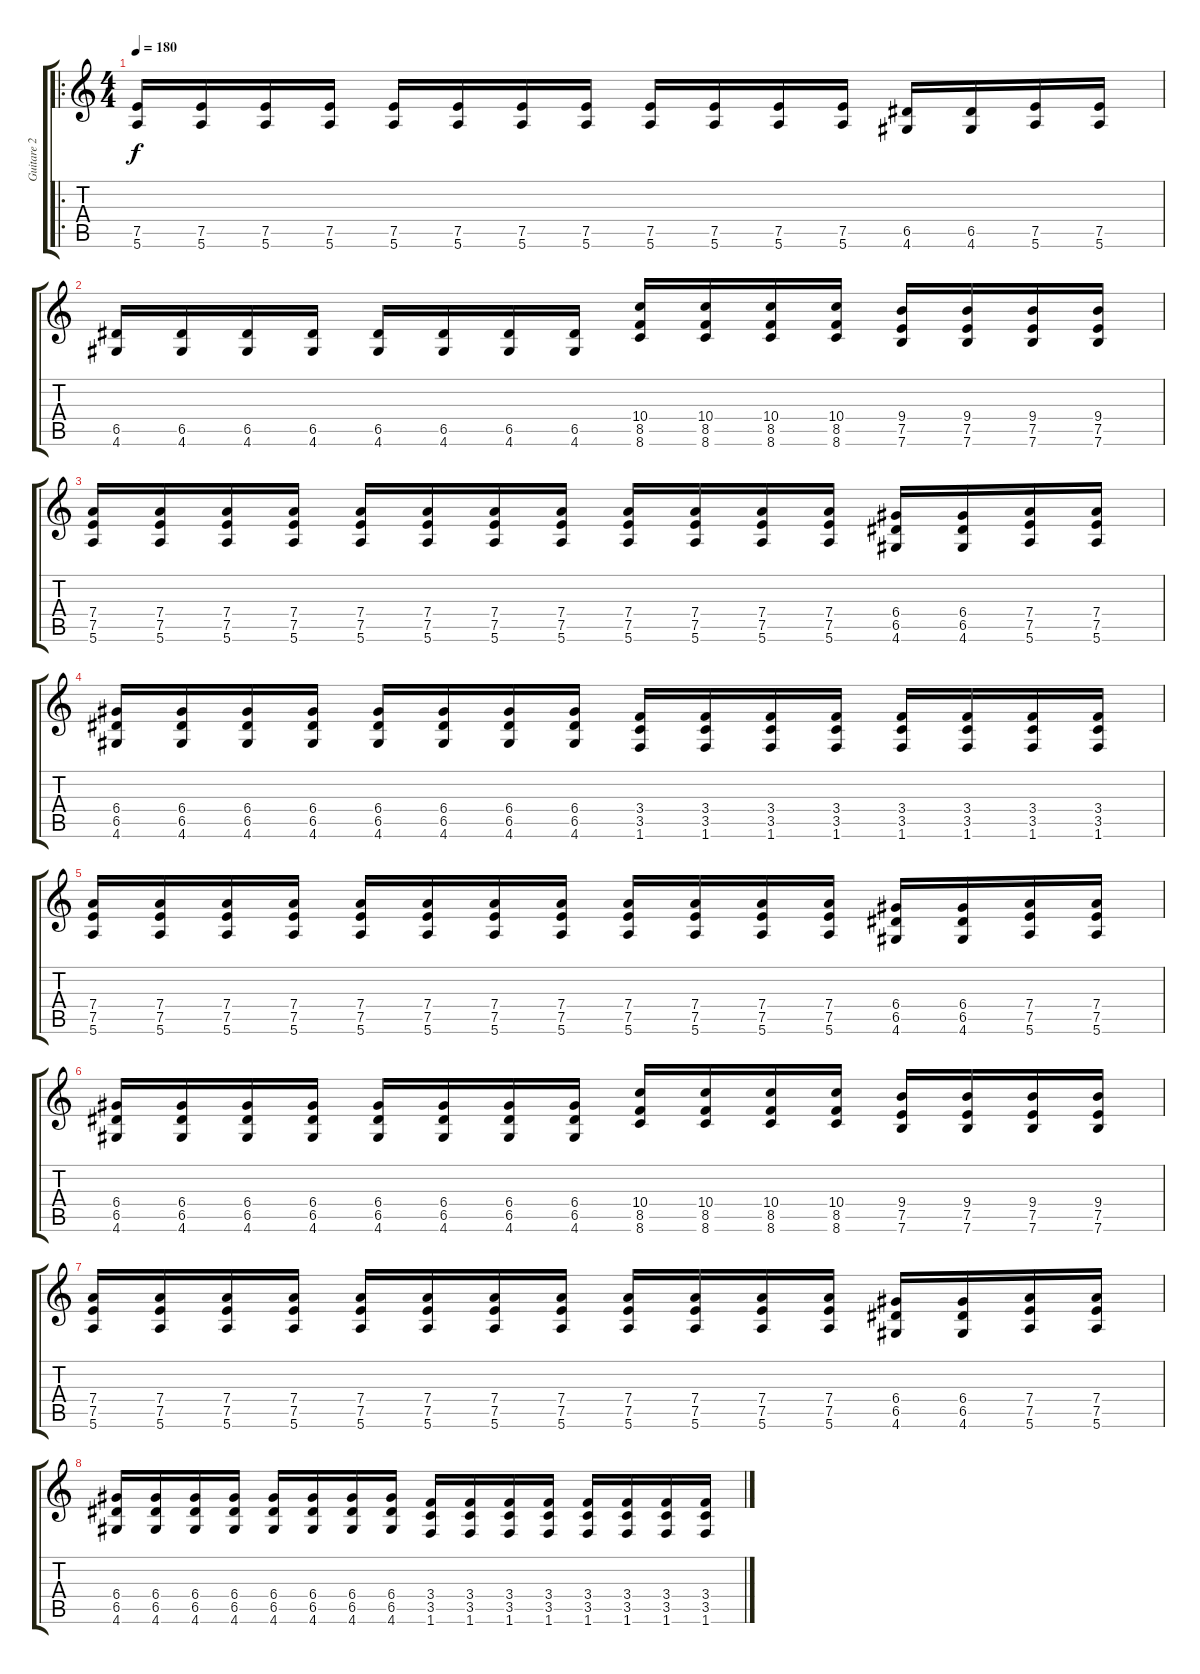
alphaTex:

\track ("Guitare 2" "Guitare 2") {instrument distortionguitar}
\staff {score tabs}
\tuning (E4 B3 G3 D3 A2 E2) {hide}
\ro
\ts (4 4)
\tempo 180
\clef g2
\ks c
(7.5 5.6).16{dy f} (7.5 5.6).16 (7.5 5.6).16 (7.5 5.6).16 (7.5 5.6).16 (7.5 5.6).16 (7.5 5.6).16 (7.5 5.6).16 (7.5 5.6).16 (7.5 5.6).16 (7.5 5.6).16 (7.5 5.6).16 (6.5 4.6).16 (6.5 4.6).16 (7.5 5.6).16 (7.5 5.6).16 |
(6.5 4.6).16 (6.5 4.6).16 (6.5 4.6).16 (6.5 4.6).16 (6.5 4.6).16 (6.5 4.6).16 (6.5 4.6).16 (6.5 4.6).16 (10.4 8.5 8.6).16 (10.4 8.5 8.6).16 (10.4 8.5 8.6).16 (10.4 8.5 8.6).16 (9.4 7.5 7.6).16 (9.4 7.5 7.6).16 (9.4 7.5 7.6).16 (9.4 7.5 7.6).16 |
(7.4 7.5 5.6).16 (7.4 7.5 5.6).16 (7.4 7.5 5.6).16 (7.4 7.5 5.6).16 (7.4 7.5 5.6).16 (7.4 7.5 5.6).16 (7.4 7.5 5.6).16 (7.4 7.5 5.6).16 (7.4 7.5 5.6).16 (7.4 7.5 5.6).16 (7.4 7.5 5.6).16 (7.4 7.5 5.6).16 (6.4 6.5 4.6).16 (6.4 6.5 4.6).16 (7.4 7.5 5.6).16 (7.4 7.5 5.6).16 |
(6.4 6.5 4.6).16 (6.4 6.5 4.6).16 (6.4 6.5 4.6).16 (6.4 6.5 4.6).16 (6.4 6.5 4.6).16 (6.4 6.5 4.6).16 (6.4 6.5 4.6).16 (6.4 6.5 4.6).16 (3.4 3.5 1.6).16 (3.4 3.5 1.6).16 (3.4 3.5 1.6).16 (3.4 3.5 1.6).16 (3.4 3.5 1.6).16 (3.4 3.5 1.6).16 (3.4 3.5 1.6).16 (3.4 3.5 1.6).16 |
(7.4 7.5 5.6).16 (7.4 7.5 5.6).16 (7.4 7.5 5.6).16 (7.4 7.5 5.6).16 (7.4 7.5 5.6).16 (7.4 7.5 5.6).16 (7.4 7.5 5.6).16 (7.4 7.5 5.6).16 (7.4 7.5 5.6).16 (7.4 7.5 5.6).16 (7.4 7.5 5.6).16 (7.4 7.5 5.6).16 (6.4 6.5 4.6).16 (6.4 6.5 4.6).16 (7.4 7.5 5.6).16 (7.4 7.5 5.6).16 |
(6.4 6.5 4.6).16 (6.4 6.5 4.6).16 (6.4 6.5 4.6).16 (6.4 6.5 4.6).16 (6.4 6.5 4.6).16 (6.4 6.5 4.6).16 (6.4 6.5 4.6).16 (6.4 6.5 4.6).16 (10.4 8.5 8.6).16 (10.4 8.5 8.6).16 (10.4 8.5 8.6).16 (10.4 8.5 8.6).16 (9.4 7.5 7.6).16 (9.4 7.5 7.6).16 (9.4 7.5 7.6).16 (9.4 7.5 7.6).16 |
(7.4 7.5 5.6).16 (7.4 7.5 5.6).16 (7.4 7.5 5.6).16 (7.4 7.5 5.6).16 (7.4 7.5 5.6).16 (7.4 7.5 5.6).16 (7.4 7.5 5.6).16 (7.4 7.5 5.6).16 (7.4 7.5 5.6).16 (7.4 7.5 5.6).16 (7.4 7.5 5.6).16 (7.4 7.5 5.6).16 (6.4 6.5 4.6).16 (6.4 6.5 4.6).16 (7.4 7.5 5.6).16 (7.4 7.5 5.6).16 |
(6.4 6.5 4.6).16 (6.4 6.5 4.6).16 (6.4 6.5 4.6).16 (6.4 6.5 4.6).16 (6.4 6.5 4.6).16 (6.4 6.5 4.6).16 (6.4 6.5 4.6).16 (6.4 6.5 4.6).16 (3.4 3.5 1.6).16 (3.4 3.5 1.6).16 (3.4 3.5 1.6).16 (3.4 3.5 1.6).16 (3.4 3.5 1.6).16 (3.4 3.5 1.6).16 (3.4 3.5 1.6).16 (3.4 3.5 1.6).16
